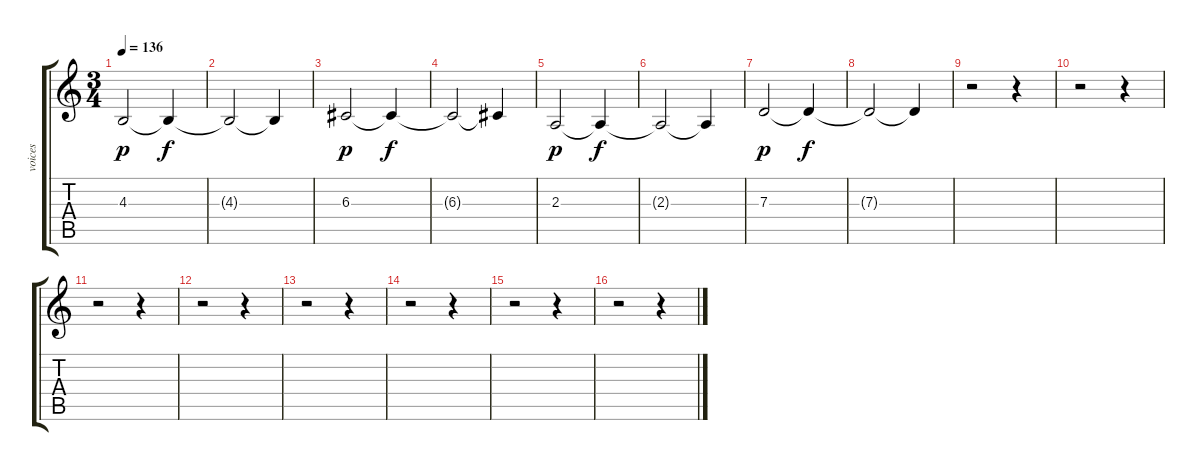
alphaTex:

\track ("voices" "voices") {instrument choiraahs}
\staff {score tabs}
\tuning (E4 B3 G3 D3 A2 E2) {hide}
\ts (3 4)
\tempo 136
\clef g2
\ks c
4.3.2{dy p} 4.3{t}.4{dy f} |
4.3{t}.2 4.3{t}.4 |
6.3.2{dy p} 6.3{t}.4{dy f} |
6.3{t}.2 6.3{t}.4 |
2.3.2{dy p} 2.3{t}.4{dy f} |
2.3{t}.2 2.3{t}.4 |
7.3.2{dy p} 7.3{t}.4{dy f} |
7.3{t}.2 7.3{t}.4 |
r.2 r.4 |
r.2 r.4 |
r.2 r.4 |
r.2 r.4 |
r.2 r.4 |
r.2 r.4 |
r.2 r.4 |
r.2 r.4
